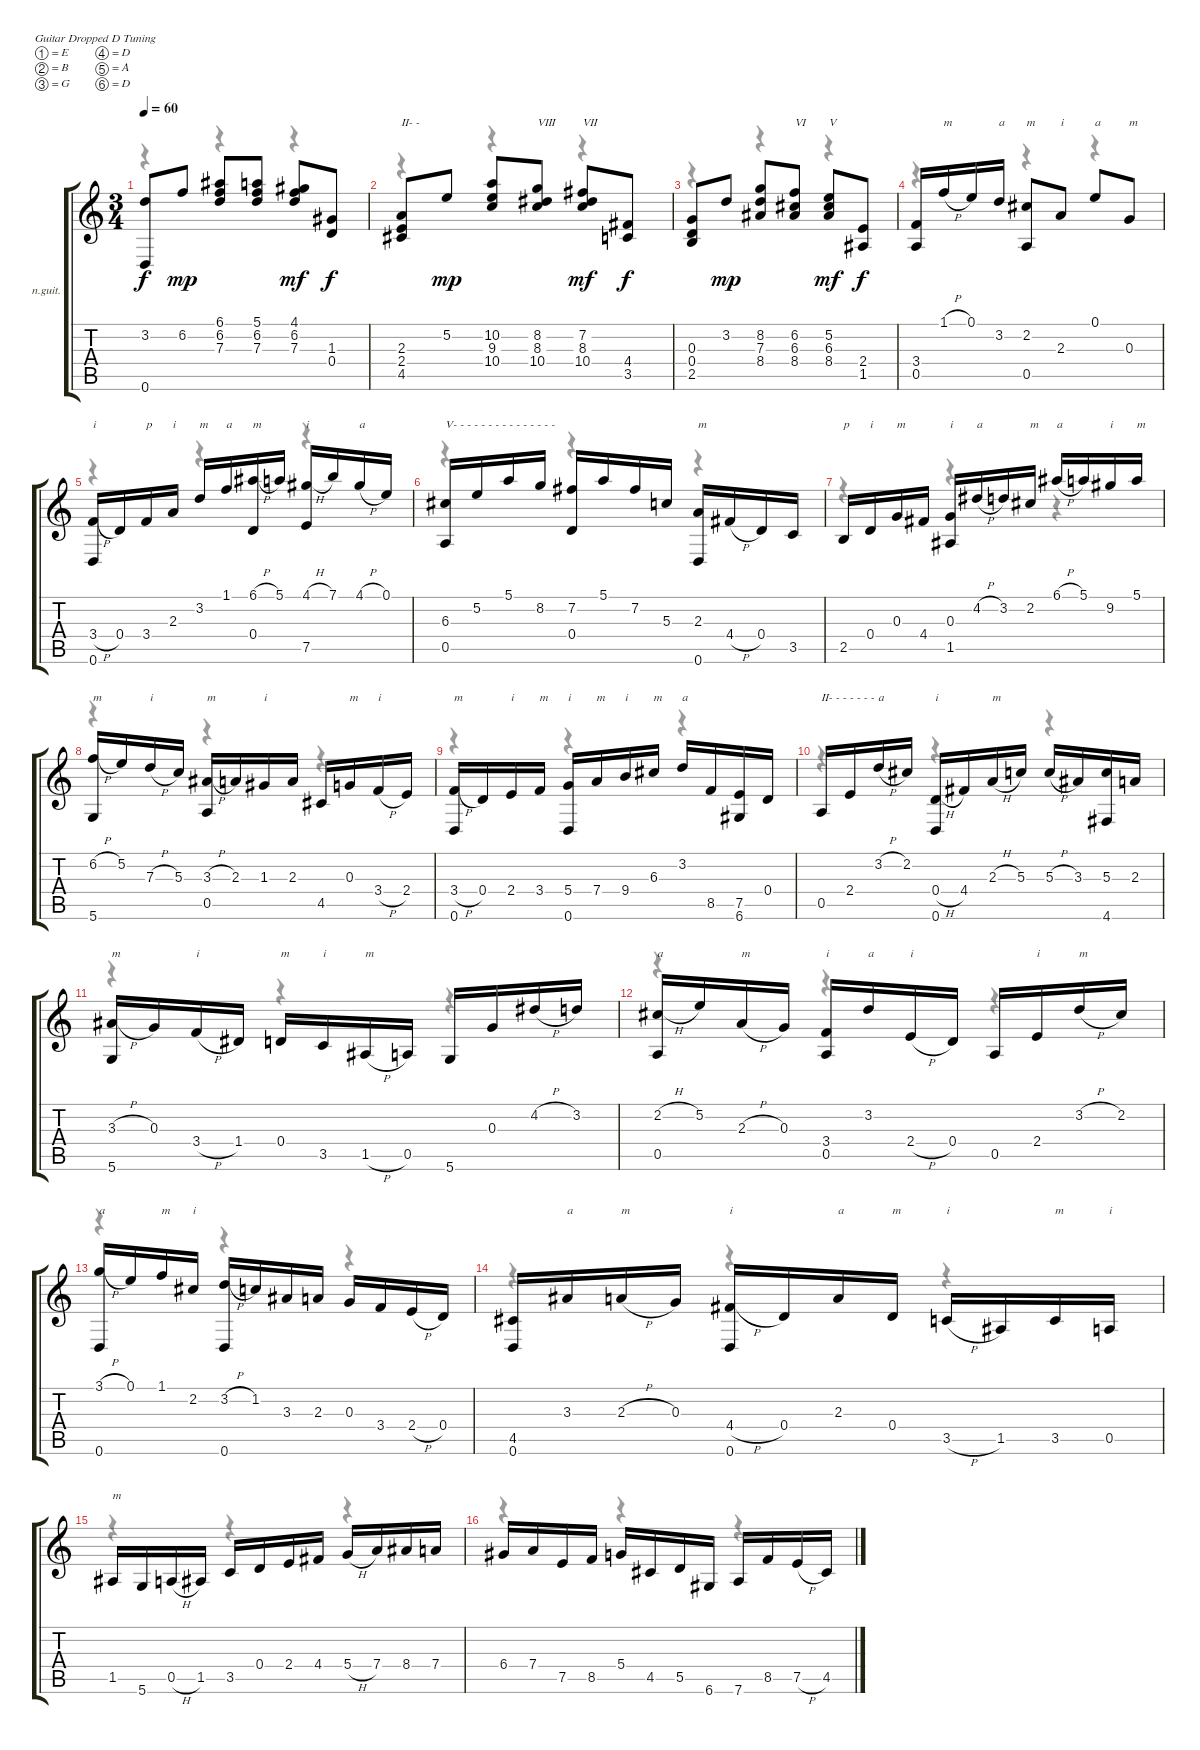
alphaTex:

\defaultSystemsLayout 4
\bracketExtendMode groupsimilarinstruments
\firstSystemTrackNameOrientation horizontal
\otherSystemsTrackNameOrientation horizontal
\chordDiagramsInScore
\track ("Classical Guitar" "n.guit.") {instrument acousticguitarnylon}
\staff {score tabs}
\tuning (E4 B3 G3 D3 A2 D2)
\voice
\ts (3 4)
\tempo 60
\clef g2
\ks c
(3.2 0.6).8{dy f beam Up} 6.2.8{dy mp beam Up} (6.1{acc #} 6.2 7.3).8{beam Up} (5.1 6.2 7.3).8{beam Up} (4.1{acc #} 6.2 7.3).8{dy mf beam Up} (1.3{acc #} 0.4).8{dy f beam Up} |
(2.3 2.4 4.5{acc #}).8{txt "II- -" beam Up} 5.2.8{dy mp beam Up} (10.2 9.3 10.4).8{beam Up} (8.2 8.3{acc #} 10.4).8{txt "VIII" beam Up} (7.2{acc #} 8.3{acc #} 10.4).8{txt "VII" dy mf beam Up} (4.4{acc #} 3.5).8{dy f beam Up} |
(0.3 0.4 2.5).8{beam Up} 3.2.8{dy mp beam Up} (8.2 7.3 8.4{acc #}).8{beam Up} (6.2 6.3{acc #} 8.4{acc #}).8{txt "VI" beam Up} (5.2 6.3{acc #} 8.4{acc #}).8{txt "V" dy mf beam Up} (2.4 1.5{acc #}).8{dy f beam Up} |
(3.4 0.5).16{beam Up} 1.1{h}.16{txt "m" beam Up} 0.1.16{beam Up} 3.2.16{txt "a" beam Up} (2.2{acc #} 0.5).8{txt "m" beam Up} 2.3.8{txt "i" beam Up} 0.1.8{txt "a" beam Up} 0.3.8{txt "m" beam Up} |
(3.4{h} 0.6).16{txt "i" beam Up} 0.4.16{beam Up} 3.4.16{txt "p" beam Up} 2.3.16{txt "i" beam Up} 3.2.16{txt "m" beam Up} 1.1.16{txt "a" beam Up} (6.1{h acc #} 0.4).16{txt "m" beam Up} 5.1.16{beam Up} (4.1{h acc #} 7.5).16{txt "i" beam Up} 7.1.16{beam Up} 4.1{h acc #}.16{txt "a" beam Up} 0.1.16{beam Up} |
(6.3{acc #} 0.5).16{txt "V- - - - - - - - - - - - - - -" beam Up} 5.2.16{beam Up} 5.1.16{beam Up} 8.2.16{beam Up} (7.2{acc #} 0.4).16{beam Up} 5.1.16{beam Up} 7.2{acc #}.16{beam Up} 5.3.16{beam Up} (2.3 0.6).16{txt "m" beam Up} 4.4{h acc #}.16{beam Up} 0.4.16{beam Up} 3.5.16{beam Up} |
2.5.16{txt "p" beam Up} 0.4.16{txt "i" beam Up} 0.3.16{txt "m" beam Up} 4.4{acc #}.16{beam Up} (0.3 1.5{acc #}).16{txt "i" beam Up} 4.2{h acc #}.16{txt "a" beam Up} 3.2.16{beam Up} 2.2{acc #}.16{txt "m" beam Up} 6.1{h acc #}.16{txt "a" beam Up} 5.1.16{beam Up} 9.2{acc #}.16{txt "i" beam Up} 5.1.16{txt "m" beam Up} |
(6.2{h} 5.6).16{txt "m" beam Up} 5.2.16{beam Up} 7.3{h}.16{txt "i" beam Up} 5.3.16{beam Up} (3.3{h acc #} 0.5).16{txt "m" beam Up} 2.3.16{beam Up} 1.3{acc #}.16{txt "i" beam Up} 2.3.16{beam Up} 4.5{acc #}.16{beam Up} 0.3.16{txt "m" beam Up} 3.4{h}.16{txt "i" beam Up} 2.4.16{beam Up} |
(3.4{h} 0.6).16{txt "m" beam Up} 0.4.16{beam Up} 2.4.16{txt "i" beam Up} 3.4.16{txt "m" beam Up} (5.4 0.6).16{txt "i" beam Up} 7.4.16{txt "m" beam Up} 9.4.16{txt "i" beam Up} 6.3{acc #}.16{txt "m" beam Up} 3.2.16{txt "a" beam Up} 8.5.16{beam Up} (7.5 6.6{acc #}).16{beam Up} 0.4.16{beam Up} |
0.5.16{txt "II- - - - - - -" beam Up} 2.4.16{beam Up} 3.2{h}.16{txt "a" beam Up} 2.2{acc #}.16{beam Up} (0.4{h} 0.6).16{txt "i" beam Up} 4.4{acc #}.16{beam Up} 2.3{h}.16{txt "m" beam Up} 5.3.16{beam Up} 5.3{h}.16{beam Up} 3.3{acc #}.16{beam Up} (5.3 4.6{acc #}).16{beam Up} 2.3.16{beam Up} |
(3.3{h acc #} 5.6).16{txt "m" beam Up} 0.3.16{beam Up} 3.4{h}.16{txt "i" beam Up} 1.4{acc #}.16{beam Up} 0.4.16{txt "m" beam Up} 3.5.16{txt "i" beam Up} 1.5{h acc #}.16{txt "m" beam Up} 0.5.16{beam Up} 5.6.16{beam Up} 0.3.16{beam Up} 4.2{h acc #}.16{beam Up} 3.2.16{beam Up} |
(2.2{h acc #} 0.5).16{txt "a" beam Up} 5.2.16{beam Up} 2.3{h}.16{txt "m" beam Up} 0.3.16{beam Up} (3.4 0.5).16{txt "i" beam Up} 3.2.16{txt "a" beam Up} 2.4{h}.16{txt "i" beam Up} 0.4.16{beam Up} 0.5.16{beam Up} 2.4.16{txt "i" beam Up} 3.2{h}.16{txt "m" beam Up} 2.2{acc #}.16{beam Up} |
(3.1{h} 0.6).16{txt "a" beam Up} 0.1.16{beam Up} 1.1.16{txt "m" beam Up} 2.2{acc #}.16{txt "i" beam Up} (3.2{h} 0.6).16{beam Up} 1.2.16{beam Up} 3.3{acc #}.16{beam Up} 2.3.16{beam Up} 0.3.16{beam Up} 3.4.16{beam Up} 2.4{h}.16{beam Up} 0.4.16{beam Up} |
(4.5{acc #} 0.6).16{beam Up} 3.3{acc #}.16{txt "a" beam Up} 2.3{h}.16{txt "m" beam Up} 0.3.16{beam Up} (4.4{h acc #} 0.6).16{txt "i" beam Up} 0.4.16{beam Up} 2.3.16{txt "a" beam Up} 0.4.16{txt "m" beam Up} 3.5{h}.16{txt "i" beam Up} 1.5{acc #}.16{beam Up} 3.5.16{txt "m" beam Up} 0.5.16{txt "i" beam Up} |
1.5{acc #}.16{txt "m" beam Up} 5.6.16{beam Up} 0.5{h}.16{beam Up} 1.5{acc #}.16{beam Up} 3.5.16{beam Up} 0.4.16{beam Up} 2.4.16{beam Up} 4.4{acc #}.16{beam Up} 5.4{h}.16{beam Up} 7.4.16{beam Up} 8.4{acc #}.16{beam Up} 7.4.16{beam Up} |
6.4{acc #}.16{beam Up} 7.4.16{beam Up} 7.5.16{beam Up} 8.5.16{beam Up} 5.4.16{beam Up} 4.5{acc #}.16{beam Up} 5.5.16{beam Up} 6.6{acc #}.16{beam Up} 7.6.16{beam Up} 8.5.16{beam Up} 7.5{h}.16{beam Up} 4.5{acc #}.16{beam Up}
\voice
\clef g2
\ottava regular
\simile none
\ks c
r.4{dy mf beam Down} r.4{beam Down} r.4{beam Down} |
r.4{beam Down} r.4{beam Down} r.4{beam Down} |
r.4{beam Down} r.4{beam Down} r.4{beam Down} |
r.4{beam Down} r.4{beam Down} r.4{beam Down} |
r.4{beam Down} r.4{beam Down} r.4{beam Down} |
r.4{beam Down} r.4{beam Down} r.4{beam Down} |
r.4{beam Down} r.4{beam Down} r.4{beam Down} |
r.4{beam Down} r.4{beam Down} r.4{beam Down} |
r.4{beam Down} r.4{beam Down} r.4{beam Down} |
r.4{beam Down} r.4{beam Down} r.4{beam Down} |
r.4{beam Down} r.4{beam Down} r.4{beam Down} |
r.4{beam Down} r.4{beam Down} r.4{beam Down} |
r.4{beam Down} r.4{beam Down} r.4{beam Down} |
r.4{beam Down} r.4{beam Down} r.4{beam Down} |
r.4{beam Down} r.4{beam Down} r.4{beam Down} |
r.4{beam Down} r.4{beam Down} r.4{beam Down}
